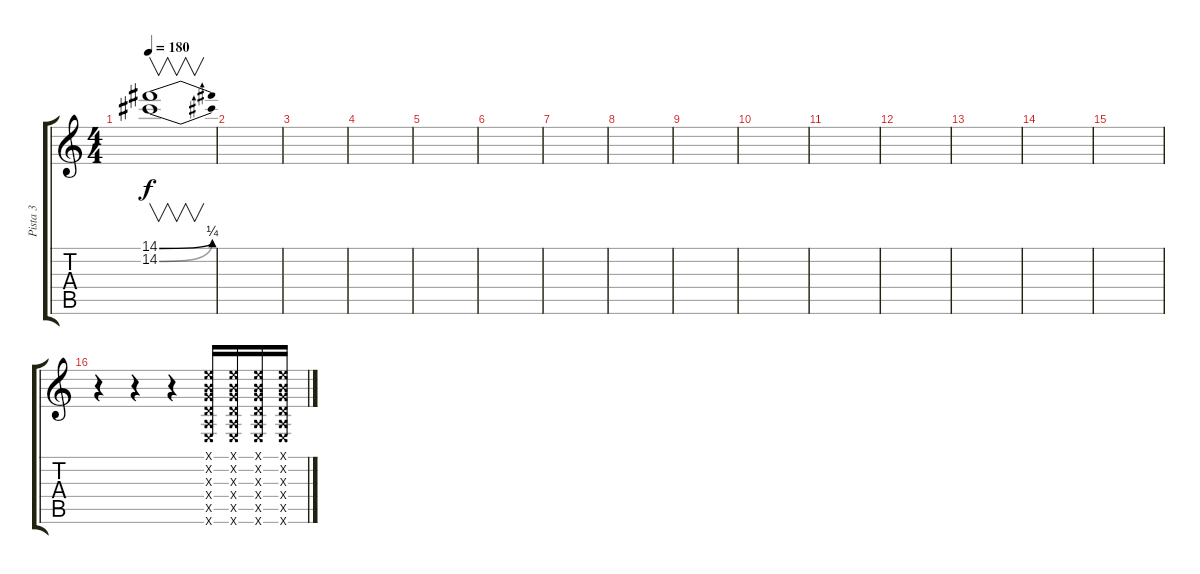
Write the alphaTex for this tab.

\track ("Pista 3" "Pista 3") {instrument overdrivenguitar}
\staff {score tabs}
\tuning (E4 B3 G3 D3 A2 E2) {hide}
\ts (4 4)
\tempo 180
\clef g2
\ks c
(14.1{be (bend 0 0 60 1)} 14.2{be (bend 0 0 60 1)}).1{v dy f} |
|
|
|
|
|
|
|
|
|
|
|
|
|
|
r.4 r.4 r.4 (0.1{x} 0.2{x} 0.3{x} 0.4{x} 0.5{x} 0.6{x}).16 (0.1{x} 0.2{x} 0.3{x} 0.4{x} 0.5{x} 0.6{x}).16 (0.1{x} 0.2{x} 0.3{x} 0.4{x} 0.5{x} 0.6{x}).16 (0.1{x} 0.2{x} 0.3{x} 0.4{x} 0.5{x} 0.6{x}).16
